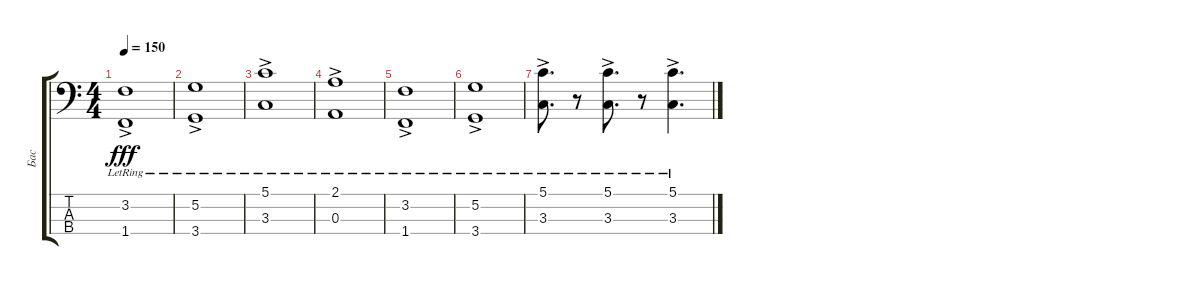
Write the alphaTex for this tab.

\track ("Бас" "Бас") {instrument electricbasspick}
\staff {score tabs}
\tuning (G2 D2 A1 E1) {hide}
\ts (4 4)
\tempo 150
\clef f4
\ks c
(3.2{ac lr} 1.4{ac lr}).1{dy fff} |
(5.2{ac lr} 3.4{ac lr}).1 |
(5.1{ac lr} 3.3{ac lr}).1 |
(2.1{ac lr} 0.3{ac lr}).1 |
(3.2{ac lr} 1.4{ac lr}).1 |
(5.2{ac lr} 3.4{ac lr}).1 |
(5.1{ac lr} 3.3{ac lr}).8{d} r.8 (5.1{ac lr} 3.3{ac lr}).8{d} r.8 (5.1{ac lr} 3.3{ac lr}).4{d}
